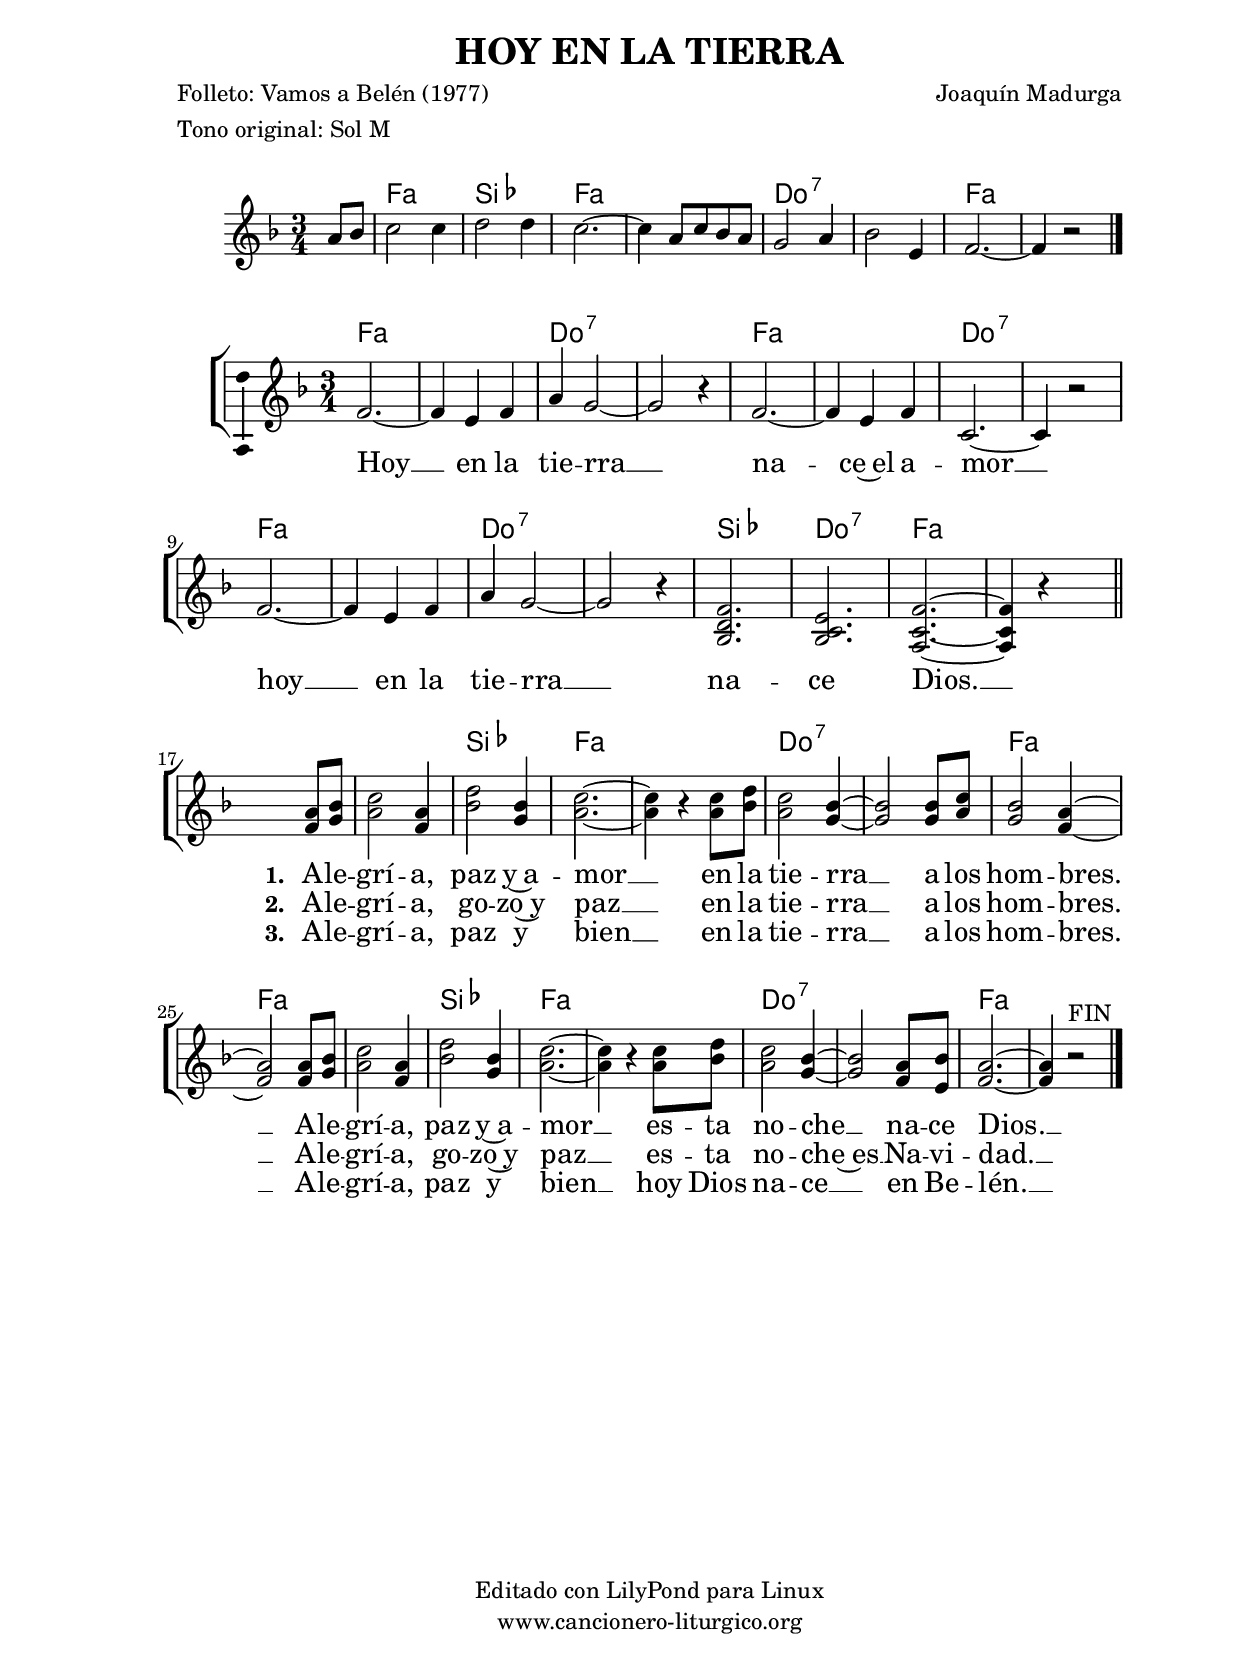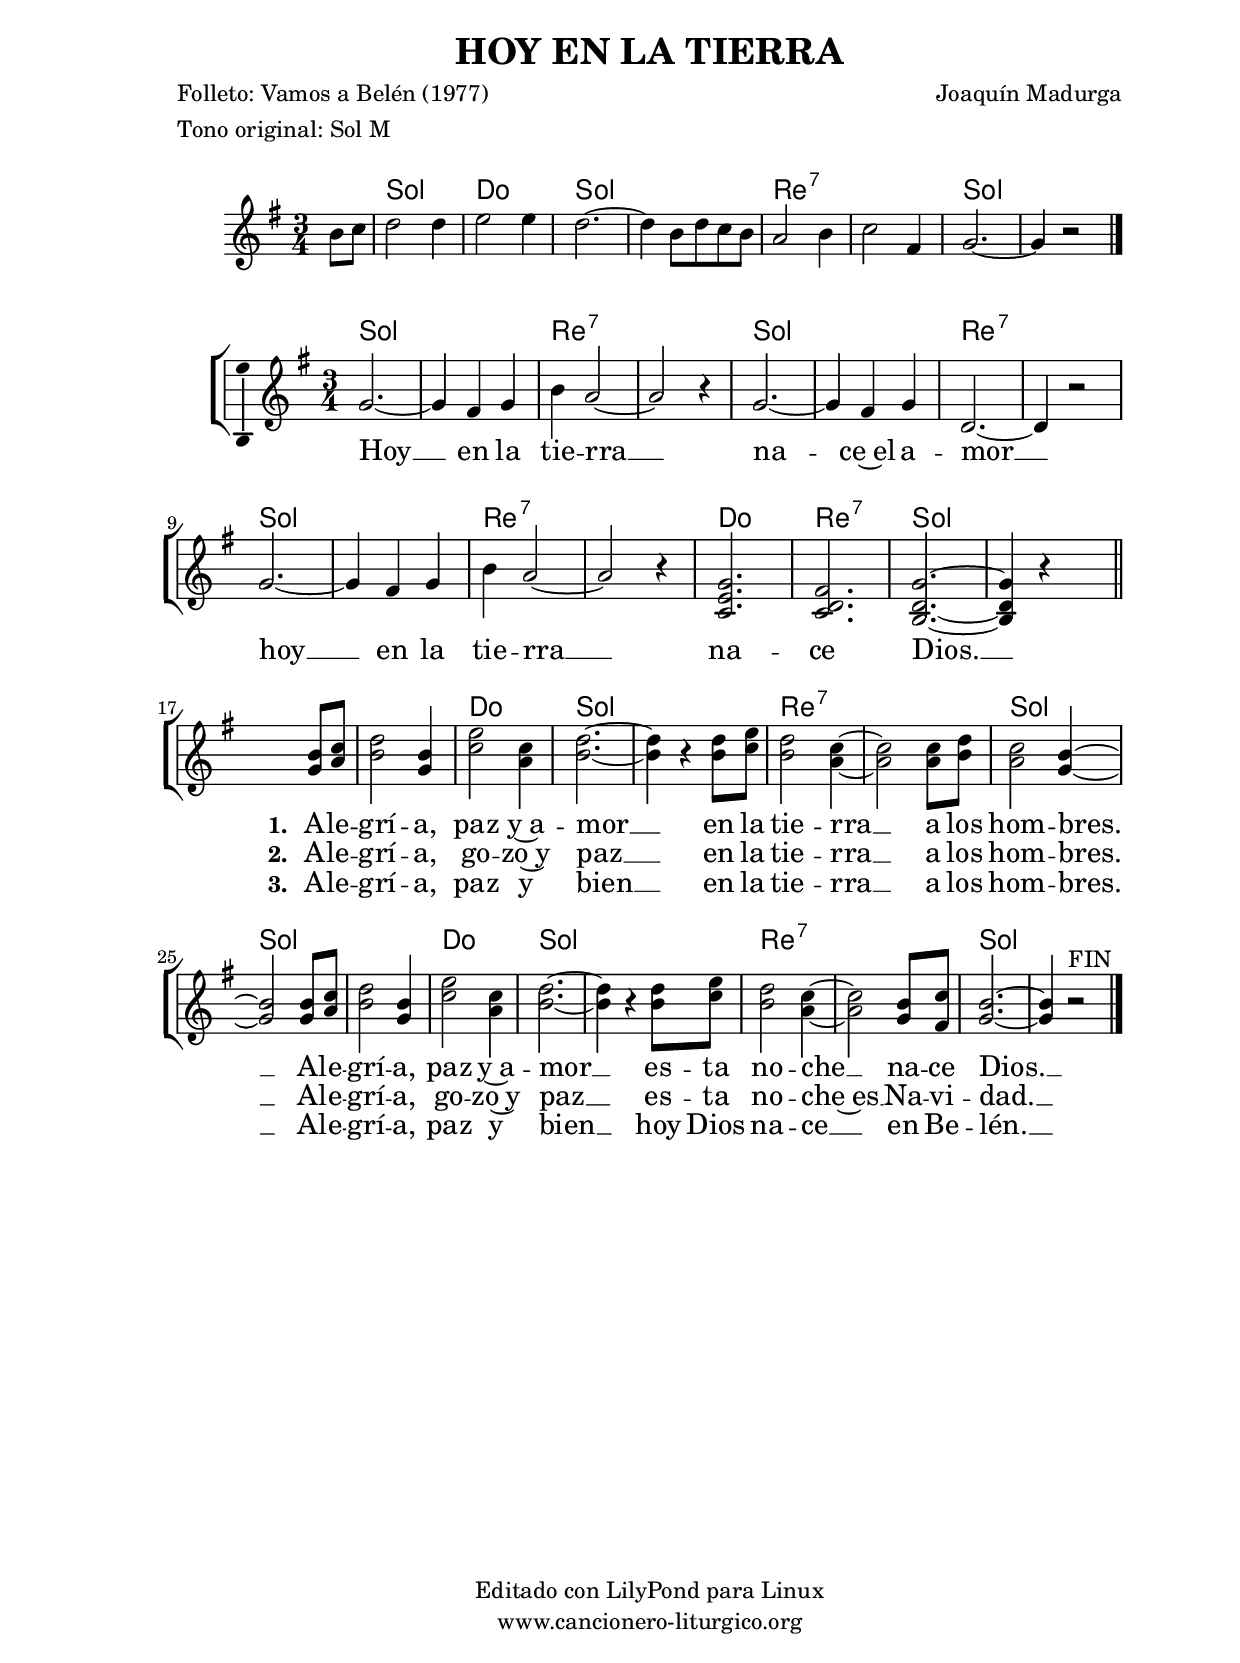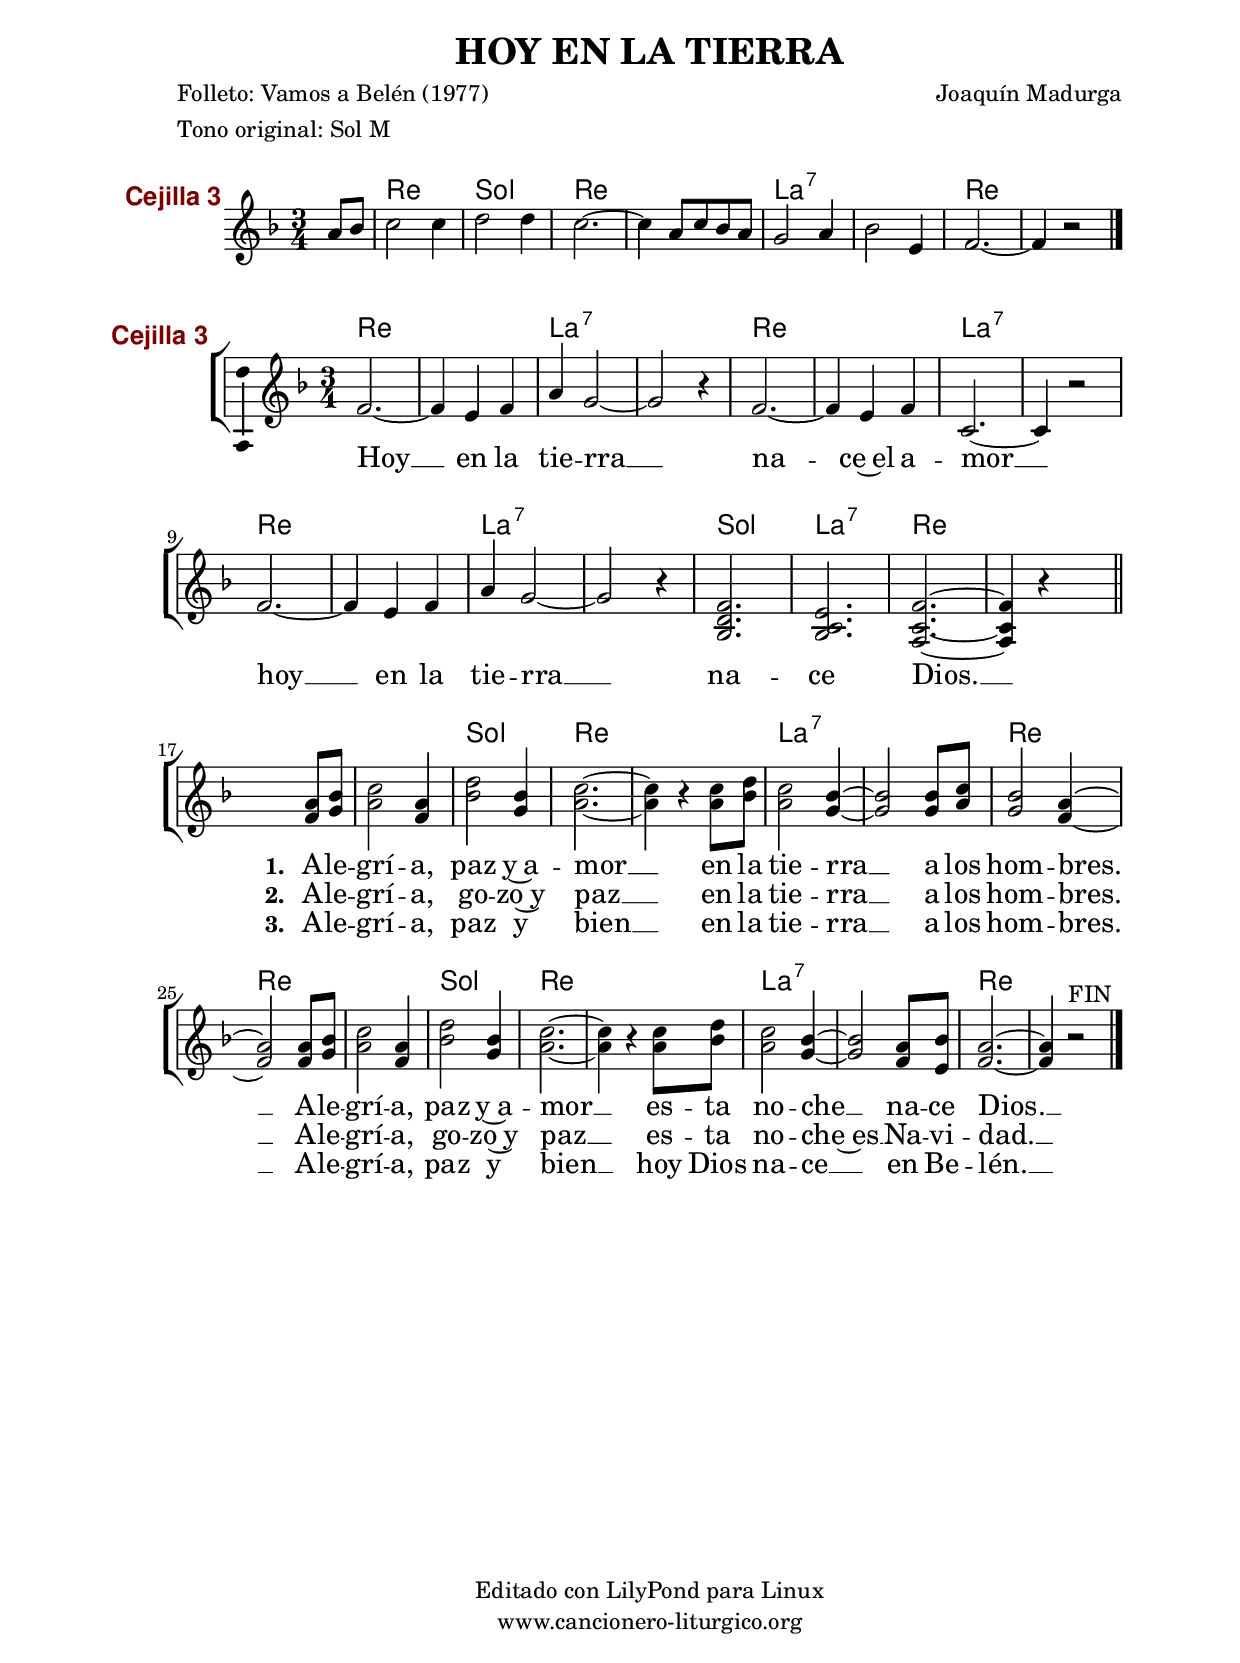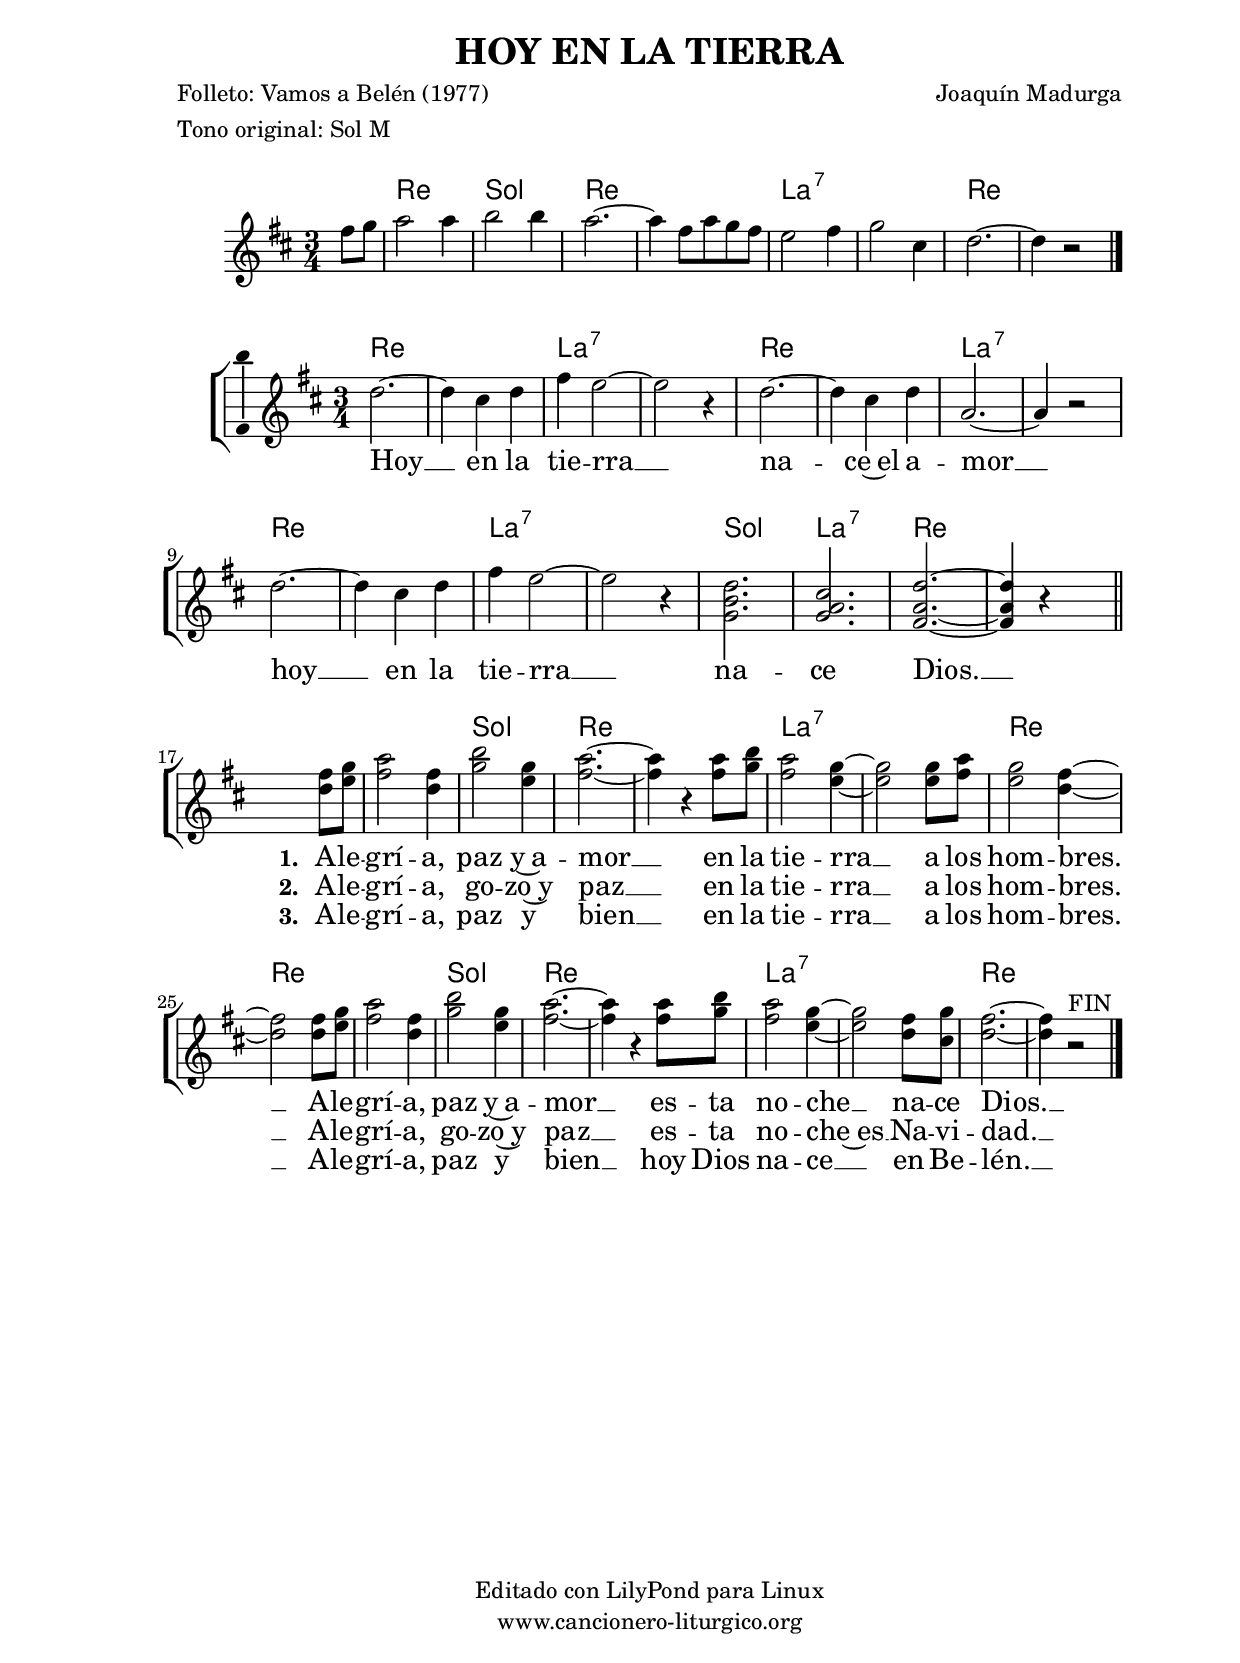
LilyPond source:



%versión de lilypond para la que se ha escrito esta partitura:
\version "2.16.0"

	%Tamaño papel
	#(set-default-paper-size "a4")
	%Tamaño partitura
	#(set-global-staff-size 20)
	%No responde al pulsar sobre una nota
	#(ly:set-option 'point-and-click #f)

%parámetros del encabezamiento:
\header {
	title = "HOY EN LA TIERRA"
	subtitle = ""
	composer = "Joaquín Madurga"
	poet = "Folleto: Vamos a Belén (1977)"
	meter = "Tono original: Sol M"
	arranger = ""
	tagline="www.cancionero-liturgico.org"
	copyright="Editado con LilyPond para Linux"
	tiempo = "Navidad"
	usos = "Entrada, Comunión"
	letra = ""
	}

%parámetros asociados al papel:
\paper  {
	oddHeaderMarkup = \markup {\fill-line { \on-the-fly #not-first-page \fromproperty #'header:title \on-the-fly #not-first-page \fromproperty #'header:composer }}
	evenHeaderMarkup = \markup {\fill-line { \fromproperty #'header:composer \fromproperty #'header:title }}
	#(set-paper-size "a4")
	print-page-number = ##f
	first-page-number = 1
	print-first-page-number = ##f
%	head-separation = 3.0 \cm
	top-margin = 2.0 \cm
	bottom-margin = 0.5\cm
%%%	bottom-margin = -2.0\cm
	left-margin = 3.0 \cm
	line-width = 16.0 \cm 
	indent = 8\mm
	interscoreline = 2.\mm
	between-system-space = 15\mm
%	para que las partituras no llenen la hoja:
	ragged-bottom = ##t
%	idem para la última hoja:
	ragged-last-bottom = ##f
%	para que las partituras llenen el ancho del papel:
	ragged-last = ##f
	after-title-space = 2.5 \cm
%page-count=2
%system-count=8

	%Flexible Vertical Spacing
%	markup-markup-spacing =
%	#'((basic-distance . 15) (minimum-distance . 15) (padding . 3))
	markup-system-spacing =
	#'((basic-distance . 15) (minimum-distance . 15) (padding . 3))
	system-system-spacing =
	#'((basic-distance . 15) (minimum-distance . 15) (padding . 3))
	score-system-spacing =
	#'((basic-distance . 15) (minimum-distance . 15) (padding . 5))
%	top-system-spacing = % header
%	#'((basic-distance . 8) (minimum-distance . 0) (padding . 0))
%	top-markup-spacing =
%	#'((basic-distance . 20) (minimum-distance . 20) (padding . 0))
	last-bottom-spacing = % footer
	#'((basic-distance . 5) (minimum-distance . 5) (padding . 0))
%	score-markup-spacing =
%	#'((basic-distance . 16) (minimum-distance . 13) (padding . 0))

	}


%parámetros que afectan a toda la partitura:
global =  {
	%clave de sol (G):
	\clef G
	%armadura:
	\transpose g f
	\key g \major
	\tempo 4.=120
	\set Score.tempoHideNote = ##t
	}


acordesintro = {
	\italianChords
	\chordmode {
	\transpose g f
{

s4
g2. c g g d:7 d:7 g g

	}
	}
}



melodiaintro = 
	\transpose g f
{

	\relative c''{
	\time 3/4

\partial4 b8 c8
d2 d4
e2 e4
d2.~
d4 b8 d c b
a2 b4
c2 fis,4
g2.~
g4 r2

}
	\bar "|."
	}

acordes = {
	\italianChords
	\chordmode {
	\transpose g f
{

g2. g d:7 d:7 g g d:7 d:7 g g d:7 d:7 c d:7 g g
s2.
g2. c g g d:7 d:7 g g g c g g d:7 d:7 g g

	}
	}
}

melodia = 
	\transpose g f
{
	\relative c''{
	\time 3/4

g2.~
g4 fis g
b4 a2~
a2 r4
g2.~
g4 fis g
d2.~
d4 r2
g2.~
g4 fis g
b4 a2~
a2 r4
<c, e g>2.
<c d fis>2.
<b d g>2.~
<b d g>4 r4
s4

\bar "||"
\break

s2
<g' b>8 <a c>
<b d>2 <g b>4
<c e>2 <a c>4
<b d>2.~
<b d>4 r4
<b d>8 <c e>
<b d>2 <a c>4~
<a c>2 <a c>8 <b d>
<a c>2 <g b>4~
<g b>2 <g b>8 <a c>
<b d>2 <g b>4
<c e>2 <a c>4
<b d>2.~
<b d>4 r4 <b d>8 <c e>
<b d>2 <a c>4~
<a c>2 <g b>8 <fis c'>
<g b>2.~
<g b>4 r2^"FIN"

	\bar "|."
	}
	}


texto = \lyricmode {
Hoy __ en la tie -- rra __ na -- ce~el a -- mor __
hoy __ en la tie -- rra __ na -- ce Dios. __

\set stanza =#"1. " A -- le -- grí -- a, paz y~a -- mor __
en la tie -- rra __ a los hom -- bres. __
A -- le -- grí -- a, paz y~a -- mor __
es -- ta no -- che __ na -- ce Dios. __

	}

textodos = \lyricmode {
\skip1 \skip1 \skip1 \skip1 \skip1 \skip1 \skip1 \skip1 \skip1 \skip1
\skip1 \skip1 \skip1 \skip1 \skip1 \skip1 \skip1

\set stanza =#"2. " A -- le -- grí -- a, go -- zo~y paz __
en la tie -- rra __ a los hom -- bres. __
A -- le -- grí -- a, go -- zo~y paz __
es -- ta no -- che~es __ Na -- vi -- dad. __

	}

textotres = \lyricmode {
\skip1 \skip1 \skip1 \skip1 \skip1 \skip1 \skip1 \skip1 \skip1 \skip1
\skip1 \skip1 \skip1 \skip1 \skip1 \skip1 \skip1

\set stanza =#"3. " A -- le -- grí -- a, paz y bien __
en la tie -- rra __ a los hom -- bres. __
A -- le -- grí -- a, paz y bien __
hoy Dios na -- ce __ en Be -- lén. __

	}

acordesintroStaff = \context ChordNames = acordesintroStaff <<
	\set chordChanges = ##t
	\acordesintro
	>>

acordesStaff = \context ChordNames = acordesStaff <<
	\set chordChanges = ##t
	\acordes
	>>


%%%%%%%%%%%%%%%%%%%%%%%%%%%%%%%%%%% CEJILLA %%%%%%%%%%%%%%%%%%%%%%%%%%%%%%%%%%%
acordesintrocejilla = {
%%%	\override ChordNames.ChordName #'font-size = #-1
%%%	\override ChordNames.ChordName #'font-series = #'bold
	\transpose f d {
		\acordesintro
		}
	}

acordesintrocejillaStaff = \context ChordNames = acordesintrocejillaStaff <<
	\set Staff.instrumentName = \markup \with-color #darkred \larger \bold \sans "Cejilla 3"
	\set chordChanges = ##t
	\acordesintrocejilla
	>>
acordescejilla = {
%%%	\override ChordNames.ChordName #'font-size = #-1
%%%	\override ChordNames.ChordName #'font-series = #'bold
	\transpose f d {
		\acordes
		}
	}

acordescejillaStaff = \context ChordNames = acordescejillaStaff <<
	\set Staff.instrumentName = \markup \with-color #darkred \larger \bold \sans "Cejilla 3"
	\set chordChanges = ##t
	\acordescejilla
	>>
%%%%%%%%%%%%%%%%%%%%%%%%%%%%%%%%%%% CEJILLA %%%%%%%%%%%%%%%%%%%%%%%%%%%%%%%%%%%


vozintroStaff = \context Voice = vozintroStaff
<<
	\override Staff.StaffSymbol #'staff-space = #(magstep -0.35)
	\set Staff.midiInstrument = #"english horn"
	\set Staff.midiMinimumVolume = #0.7
	\set Staff.midiMaximumVolume = #0.9
	\global
	\melodiaintro
	>>

vozStaff = \context Voice = vozStaff
\with {\consists "Ambitus_engraver"}
<<
%	\set Staff.instrumentName = ""
%	\set Staff.shortInstrumentName = ""
%	\set Staff.midiInstrument = #"clarinet"
%	\set Staff.midiInstrument = #"cello"
%	\set Staff.midiInstrument = #"flute"
	\set Staff.midiInstrument = #"electric guitar (jazz)"
%	\set Staff.midiInstrument = #"english horn"
%	\set Staff.midiInstrument = #"violin"
%	\set Staff.midiInstrument = #"glockenspiel"
	\set Staff.midiMinimumVolume = #0.7
	\set Staff.midiMaximumVolume = #0.9
	\global
	\melodia
	>>

textoStaff = \context Lyrics = textoStaff <<
	\lyricsto vozStaff \texto
	>>

textodosStaff = \context Lyrics = textodosStaff <<
	\lyricsto vozStaff \textodos
	>>

textotresStaff = \context Lyrics = textotresStaff <<
	\lyricsto vozStaff \textotres
	>>

\book {
	\score {
		\context ChoirStaff {
%			\override StaffGroup.SystemStartBracket #'collapse-height = #1
%			\override Score.SystemStartBar #'collapse-height = #1
			<<
			\acordesintroStaff
			\vozintroStaff
			>>
			}
		\layout {
system-count=1
	    		\context {
				\Lyrics
				\override LyricText #'font-size = #2
				}
	   		 \context {
				\Score
				\override StaffSymbol #'staff-space = #(magstep +3)
				}
			}
		}
	\score {
		\context ChoirStaff {
			\override StaffGroup.SystemStartBracket #'collapse-height = #1
			\override Score.SystemStartBar #'collapse-height = #1
			<<
			\acordesStaff
			\vozStaff
			\textoStaff
			\textodosStaff
			\textotresStaff
			>>
			}
		\layout {
	    		\context {
				\Lyrics
				\override LyricText #'font-size = #2
				}
	   		 \context {
				\Score
				\override StaffSymbol #'staff-space = #(magstep +3)
				}
			}
		}
	\score {
		\unfoldRepeats
		\context ChoirStaff {
			<<
			\acordesintroStaff
			\vozintroStaff
			>>
			<<
			\acordesStaff
			\vozStaff
			>>
			}
		\midi {
	  		\context {
	  			\Score
				tempoWholesPerMinute = #(ly:make-moment 70 4)
				}
			}
		}
	}


%Partitura para guitarra
#(define output-suffix "G")
\book {
	\score {
		\context ChoirStaff {
%			\override StaffGroup.SystemStartBracket #'collapse-height = #1
%			\override Score.SystemStartBar #'collapse-height = #1
			<<
			\acordesintrocejillaStaff
			\vozintroStaff
			>>
			}
		\layout {
system-count=1
%%%%%%%%%%%%%%%%%%%%%%%%%%%%%%%%%%% CEJILLA %%%%%%%%%%%%%%%%%%%%%%%%%%%%%%%%%%%
			\context {
				\ChordNames \consists Instrument_name_engraver
				}
%%%%%%%%%%%%%%%%%%%%%%%%%%%%%%%%%%% CEJILLA %%%%%%%%%%%%%%%%%%%%%%%%%%%%%%%%%%%
	    		\context {
				\Lyrics
				\override LyricText #'font-size = #2
				}
	   		 \context {
				\Score
				\override StaffSymbol #'staff-space = #(magstep +3)
				}
			}
		}
	\score {
		\context ChoirStaff {
			\override StaffGroup.SystemStartBracket #'collapse-height = #1
			\override Score.SystemStartBar #'collapse-height = #1
			<<
			\acordescejillaStaff
			\vozStaff
			\textoStaff
			\textodosStaff
			\textotresStaff
			>>
			}
		\layout {
%%%%%%%%%%%%%%%%%%%%%%%%%%%%%%%%%%% CEJILLA %%%%%%%%%%%%%%%%%%%%%%%%%%%%%%%%%%%
			\context {
				\ChordNames \consists Instrument_name_engraver
				}
%%%%%%%%%%%%%%%%%%%%%%%%%%%%%%%%%%% CEJILLA %%%%%%%%%%%%%%%%%%%%%%%%%%%%%%%%%%%
	    		\context {
				\Lyrics
				\override LyricText #'font-size = #2
				}
	   		 \context {
				\Score
				\override StaffSymbol #'staff-space = #(magstep +3)
				}
			}
		}
	}


#(define output-suffix "C")
\book {
	\score {
		\context ChoirStaff {
%			\override StaffGroup.SystemStartBracket #'collapse-height = #1
%			\override Score.SystemStartBar #'collapse-height = #1
\transpose c d
			<<
			\acordesintroStaff
			\vozintroStaff
			>>
			}
		\layout {
system-count=1
	    		\context {
				\Lyrics
				\override LyricText #'font-size = #2
				}
	   		 \context {
				\Score
				\override StaffSymbol #'staff-space = #(magstep +3)
				}
			}
		}
	\score {
		\context ChoirStaff {
			\override StaffGroup.SystemStartBracket #'collapse-height = #1
			\override Score.SystemStartBar #'collapse-height = #1
\transpose c d
			<<
			\acordesStaff
			\vozStaff
			\textoStaff
			\textodosStaff
			\textotresStaff
			>>
			}
		\layout {
	    		\context {
				\Lyrics
				\override LyricText #'font-size = #2
				}
	   		 \context {
				\Score
				\override StaffSymbol #'staff-space = #(magstep +3)
				}
			}
		}
	}


#(define output-suffix "S")
\book {
	\score {
		\context ChoirStaff {
%			\override StaffGroup.SystemStartBracket #'collapse-height = #1
%			\override Score.SystemStartBar #'collapse-height = #1
\transpose c a
			<<
			\acordesintroStaff
			\vozintroStaff
			>>
			}
		\layout {
system-count=1
	    		\context {
				\Lyrics
				\override LyricText #'font-size = #2
				}
	   		 \context {
				\Score
				\override StaffSymbol #'staff-space = #(magstep +3)
				}
			}
		}
	\score {
		\context ChoirStaff {
			\override StaffGroup.SystemStartBracket #'collapse-height = #1
			\override Score.SystemStartBar #'collapse-height = #1
\transpose c a
			<<
			\acordesStaff
			\vozStaff
			\textoStaff
			\textodosStaff
			\textotresStaff
			>>
			}
		\layout {
	    		\context {
				\Lyrics
				\override LyricText #'font-size = #2
				}
	   		 \context {
				\Score
				\override StaffSymbol #'staff-space = #(magstep +3)
				}
			}
		}
	}


